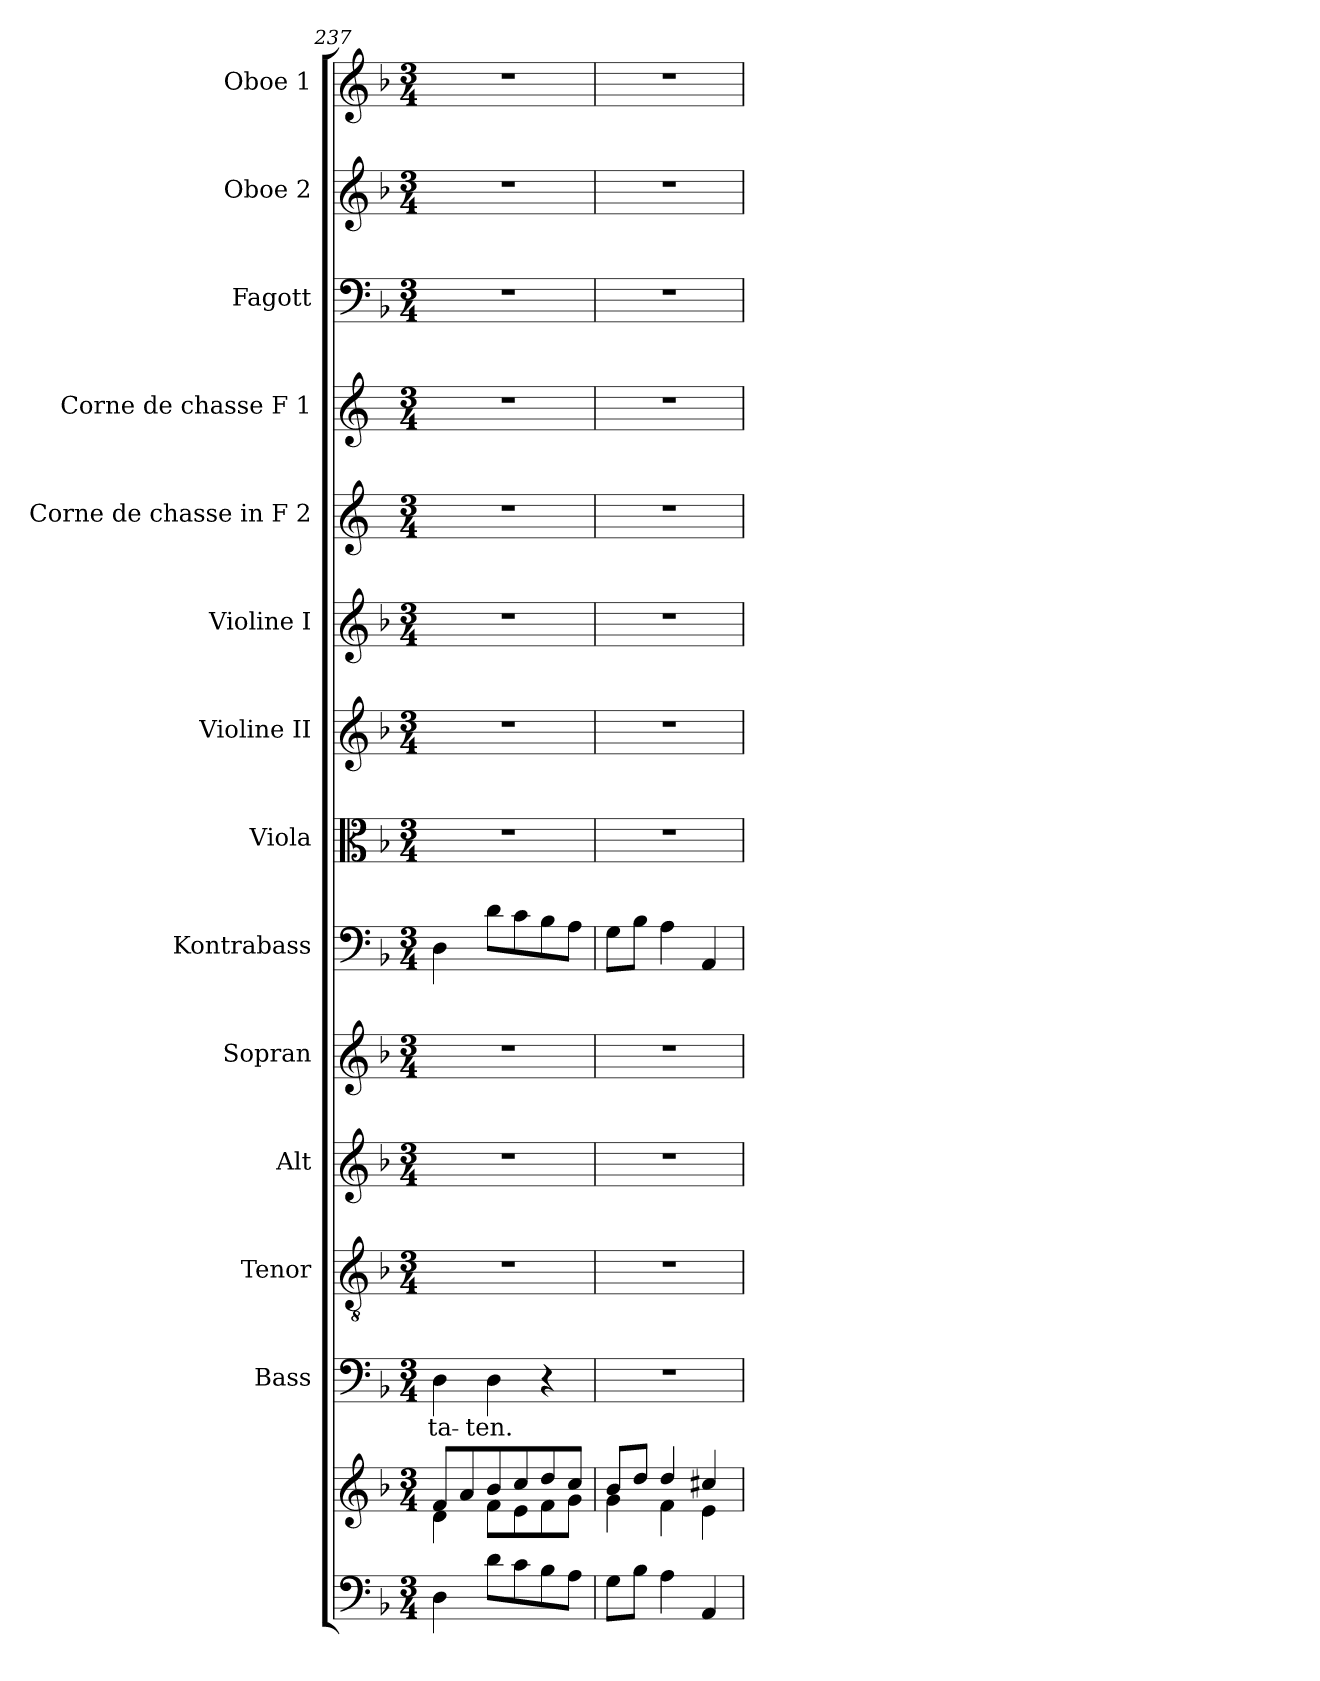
**kern	**kern	**kern	**text	**kern	**kern	**kern	**kern	**kern	**kern	**kern	**kern	**kern	**kern	**kern	**kern
*part14	*part14	*part13	*part13	*part12	*part11	*part10	*part9	*part8	*part7	*part6	*part5	*part4	*part3	*part2	*part1
*staff15	*staff14	*staff13	*staff13	*staff12	*staff11	*staff10	*staff9	*staff8	*staff7	*staff6	*staff5	*staff4	*staff3	*staff2	*staff1
*	*	*I"Bass	*	*I"Tenor	*I"Alt	*I"Sopran	*I"Kontrabass	*I"Viola	*I"Violine II	*I"Violine I	*I"Corne de chasse in F 2	*I"Corne de chasse F 1	*I"Fagott	*I"Oboe 2	*I"Oboe 1
*	*	*I'B.	*	*I'T.	*I'A.	*I'S.	*I'Kb.	*I'Vla.	*I'Vl. II	*I'Vl. I	*	*	*I'Fg.	*I'Ob. 2	*I'Ob. 1
*clefF4	*clefG2	*clefF4	*	*clefGv2	*clefG2	*clefG2	*clefF4	*clefC3	*clefG2	*clefG2	*clefG2	*clefG2	*clefF4	*clefG2	*clefG2
*	*	*	*	*	*	*	*ITrd7c12	*	*	*	*ITrd4c7	*ITrd4c7	*	*	*
*k[b-]	*k[b-]	*k[b-]	*	*k[b-]	*k[b-]	*k[b-]	*k[b-]	*k[b-]	*k[b-]	*k[b-]	*k[b-]	*k[b-]	*k[b-]	*k[b-]	*k[b-]
*F:	*F:	*F:	*	*F:	*F:	*F:	*F:	*F:	*F:	*F:	*F:	*F:	*F:	*F:	*F:
*M3/4	*M3/4	*M3/4	*	*M3/4	*M3/4	*M3/4	*M3/4	*M3/4	*M3/4	*M3/4	*M3/4	*M3/4	*M3/4	*M3/4	*M3/4
=237	=237	=237	=237	=237	=237	=237	=237	=237	=237	=237	=237	=237	=237	=237	=237
*	*^	*	*	*	*	*	*	*	*	*	*	*	*	*	*
!	!	!	!	!LO:LY:b	!	!	!	!	!	!	!	!	!	!	!	!
4D\	8f/L	4d\	4D\	-ta-	2.r	2.r	2.r	4DD\	2.r	2.r	2.r	2.r	2.r	2.r	2.r	2.r
.	8a/	.	.	.	.	.	.	.	.	.	.	.	.	.	.	.
!	!	!	!	!LO:LY:b	!	!	!	!	!	!	!	!	!	!	!	!
8d\L	8b-/	8f\L	4D\	-ten.	.	.	.	8D\L	.	.	.	.	.	.	.	.
8c\	8cc/	8e\	.	.	.	.	.	8C\	.	.	.	.	.	.	.	.
8B-\	8dd/	8f\	4r	.	.	.	.	8BB-\	.	.	.	.	.	.	.	.
8A\J	8cc/J	8g\J	.	.	.	.	.	8AA\J	.	.	.	.	.	.	.	.
=238	=238	=238	=238	=238	=238	=238	=238	=238	=238	=238	=238	=238	=238	=238	=238	=238
8G\L	8b-/L	4g\	2.r	.	2.r	2.r	2.r	8GG\L	2.r	2.r	2.r	2.r	2.r	2.r	2.r	2.r
8B-\J	8dd/J	.	.	.	.	.	.	8BB-\J	.	.	.	.	.	.	.	.
4A\	4dd/	4f\	.	.	.	.	.	4AA\	.	.	.	.	.	.	.	.
4AA/	4cc#X/	4e\	.	.	.	.	.	4AAA/	.	.	.	.	.	.	.	.
*	*v	*v	*	*	*	*	*	*	*	*	*	*	*	*	*	*
=	=	=	=	=	=	=	=	=	=	=	=	=	=	=	=
*-	*-	*-	*-	*-	*-	*-	*-	*-	*-	*-	*-	*-	*-	*-	*-
